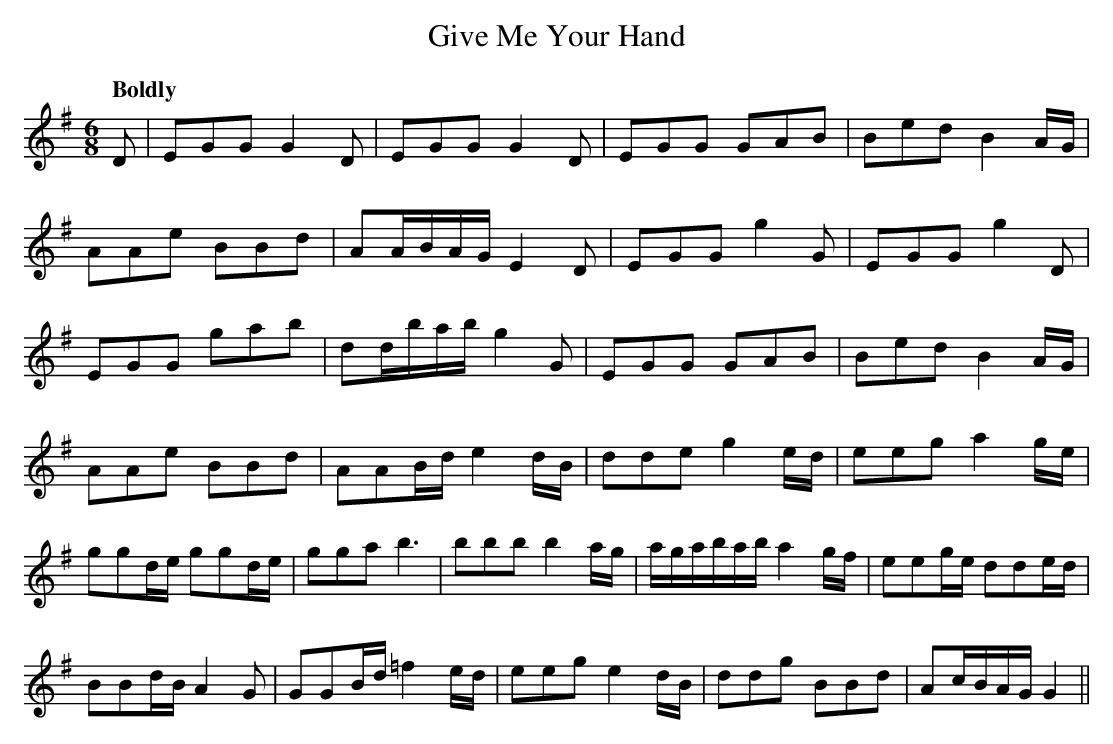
X:1
T:Give Me Your Hand
M:6/8
L:1/8
Q:"Boldly"
K:G
D|EGG G2D|EGG G2D|EGG GAB|Bed B2 A/G/|
AAe BBd|AA/B/A/G/ E2D|EGG g2G|EGG g2D|
EGG gab|dd/b/a/b/ g2G|EGG GAB|Bed B2 A/G/|
AAe BBd|AAB/d/ e2 d/B/|dde g2 e/d/|eeg a2 g/e/|
ggd/e/ ggd/e/|gga b3|bbb b2 a/g/|a/g/a/b/a/b/ a2 g/f/|eeg/e/ dde/d/|
BBd/B/ A2G|GGB/d/ =f2 e/d/|eeg e2 d/B/|ddg BBd|Ac/B/A/G/ G2||
